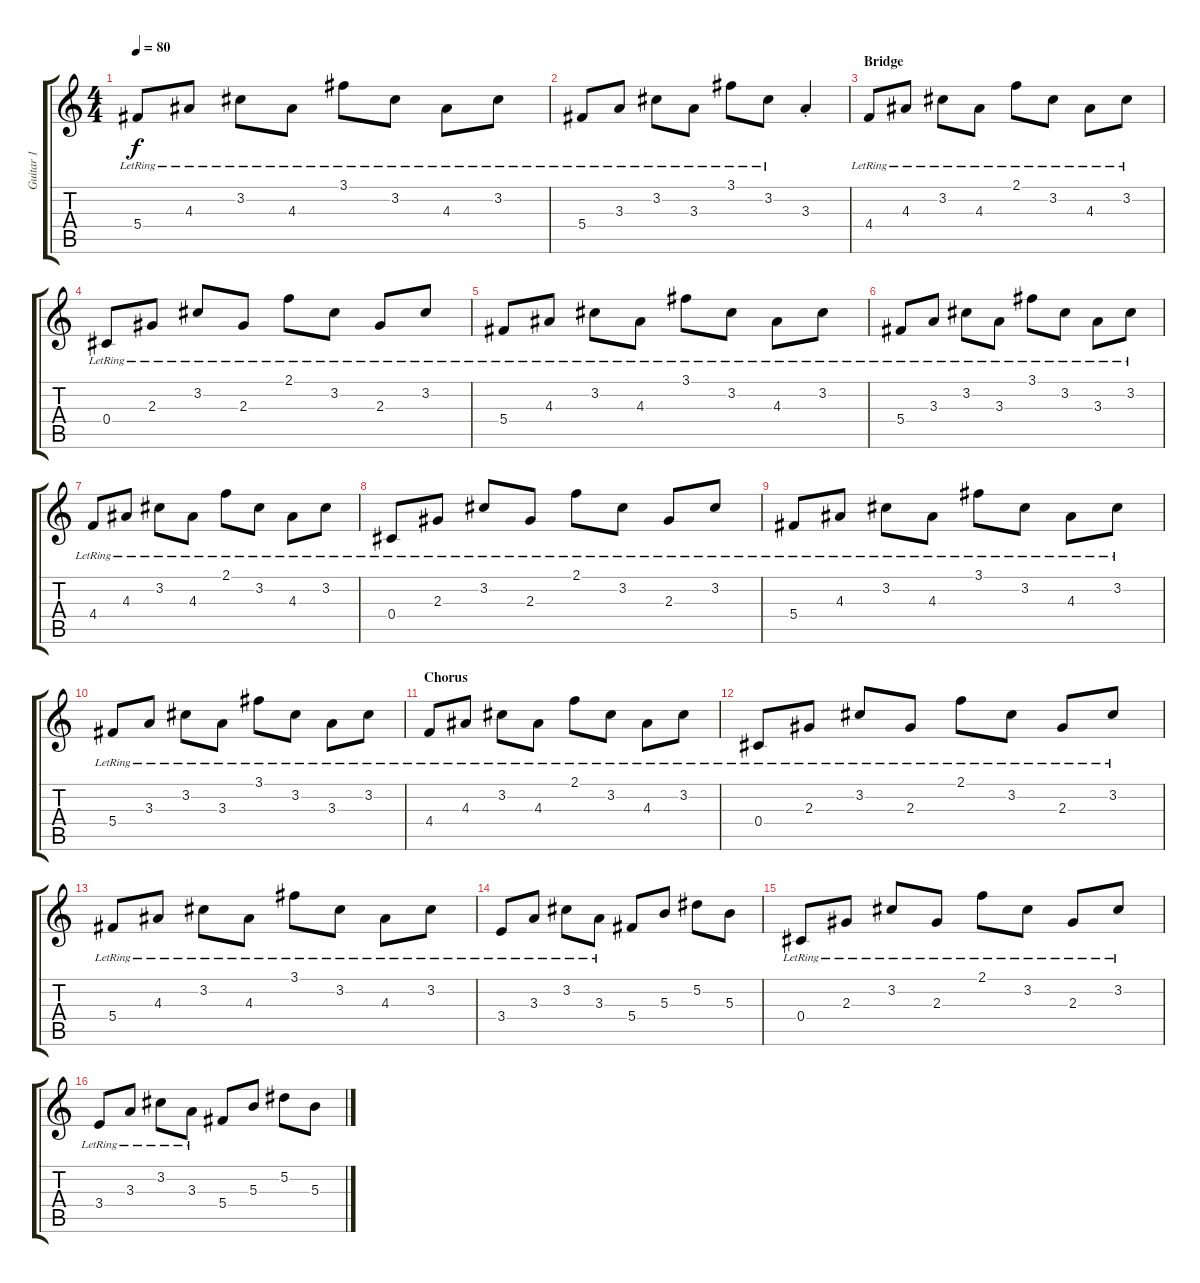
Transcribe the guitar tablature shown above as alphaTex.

\track ("Guitar 1" "Guitar 1") {instrument electricguitarclean}
\staff {score tabs}
\tuning (Eb4 Bb3 Gb3 Db3 Ab2 Eb2) {hide}
\ts (4 4)
\tempo 80
\clef g2
\ks c
5.4{lr}.8{dy f} 4.3{lr}.8 3.2{lr}.8 4.3{lr}.8 3.1{lr}.8 3.2{lr}.8 4.3{lr}.8 3.2{lr}.8 |
5.4{lr}.8 3.3{lr}.8 3.2{lr}.8 3.3{lr}.8 3.1{lr}.8 3.2{lr}.8 3.3{st}.4 |
\section ("" "Bridge")
4.4{lr}.8 4.3{lr}.8 3.2{lr}.8 4.3{lr}.8 2.1{lr}.8 3.2{lr}.8 4.3{lr}.8 3.2{lr}.8 |
0.4{lr}.8 2.3{lr}.8 3.2{lr}.8 2.3{lr}.8 2.1{lr}.8 3.2{lr}.8 2.3{lr}.8 3.2{lr}.8 |
5.4{lr}.8 4.3{lr}.8 3.2{lr}.8 4.3{lr}.8 3.1{lr}.8 3.2{lr}.8 4.3{lr}.8 3.2{lr}.8 |
5.4{lr}.8 3.3{lr}.8 3.2{lr}.8 3.3{lr}.8 3.1{lr}.8 3.2{lr}.8 3.3{lr}.8 3.2{lr}.8 |
4.4{lr}.8 4.3{lr}.8 3.2{lr}.8 4.3{lr}.8 2.1{lr}.8 3.2{lr}.8 4.3{lr}.8 3.2{lr}.8 |
0.4{lr}.8 2.3{lr}.8 3.2{lr}.8 2.3{lr}.8 2.1{lr}.8 3.2{lr}.8 2.3{lr}.8 3.2{lr}.8 |
5.4{lr}.8 4.3{lr}.8 3.2{lr}.8 4.3{lr}.8 3.1{lr}.8 3.2{lr}.8 4.3{lr}.8 3.2{lr}.8 |
5.4{lr}.8 3.3{lr}.8 3.2{lr}.8 3.3{lr}.8 3.1{lr}.8 3.2{lr}.8 3.3{lr}.8 3.2{lr}.8 |
\section ("" "Chorus")
4.4{lr}.8 4.3{lr}.8 3.2{lr}.8 4.3{lr}.8 2.1{lr}.8 3.2{lr}.8 4.3{lr}.8 3.2{lr}.8 |
0.4{lr}.8 2.3{lr}.8 3.2{lr}.8 2.3{lr}.8 2.1{lr}.8 3.2{lr}.8 2.3{lr}.8 3.2{lr}.8 |
5.4{lr}.8 4.3{lr}.8 3.2{lr}.8 4.3{lr}.8 3.1{lr}.8 3.2{lr}.8 4.3{lr}.8 3.2{lr}.8 |
3.4{lr}.8 3.3{lr}.8 3.2{lr}.8 3.3{lr}.8 5.4.8 5.3.8 5.2.8 5.3.8 |
0.4{lr}.8 2.3{lr}.8 3.2{lr}.8 2.3{lr}.8 2.1{lr}.8 3.2{lr}.8 2.3{lr}.8 3.2{lr}.8 |
3.4{lr}.8 3.3{lr}.8 3.2{lr}.8 3.3{lr}.8 5.4.8 5.3.8 5.2.8 5.3.8
